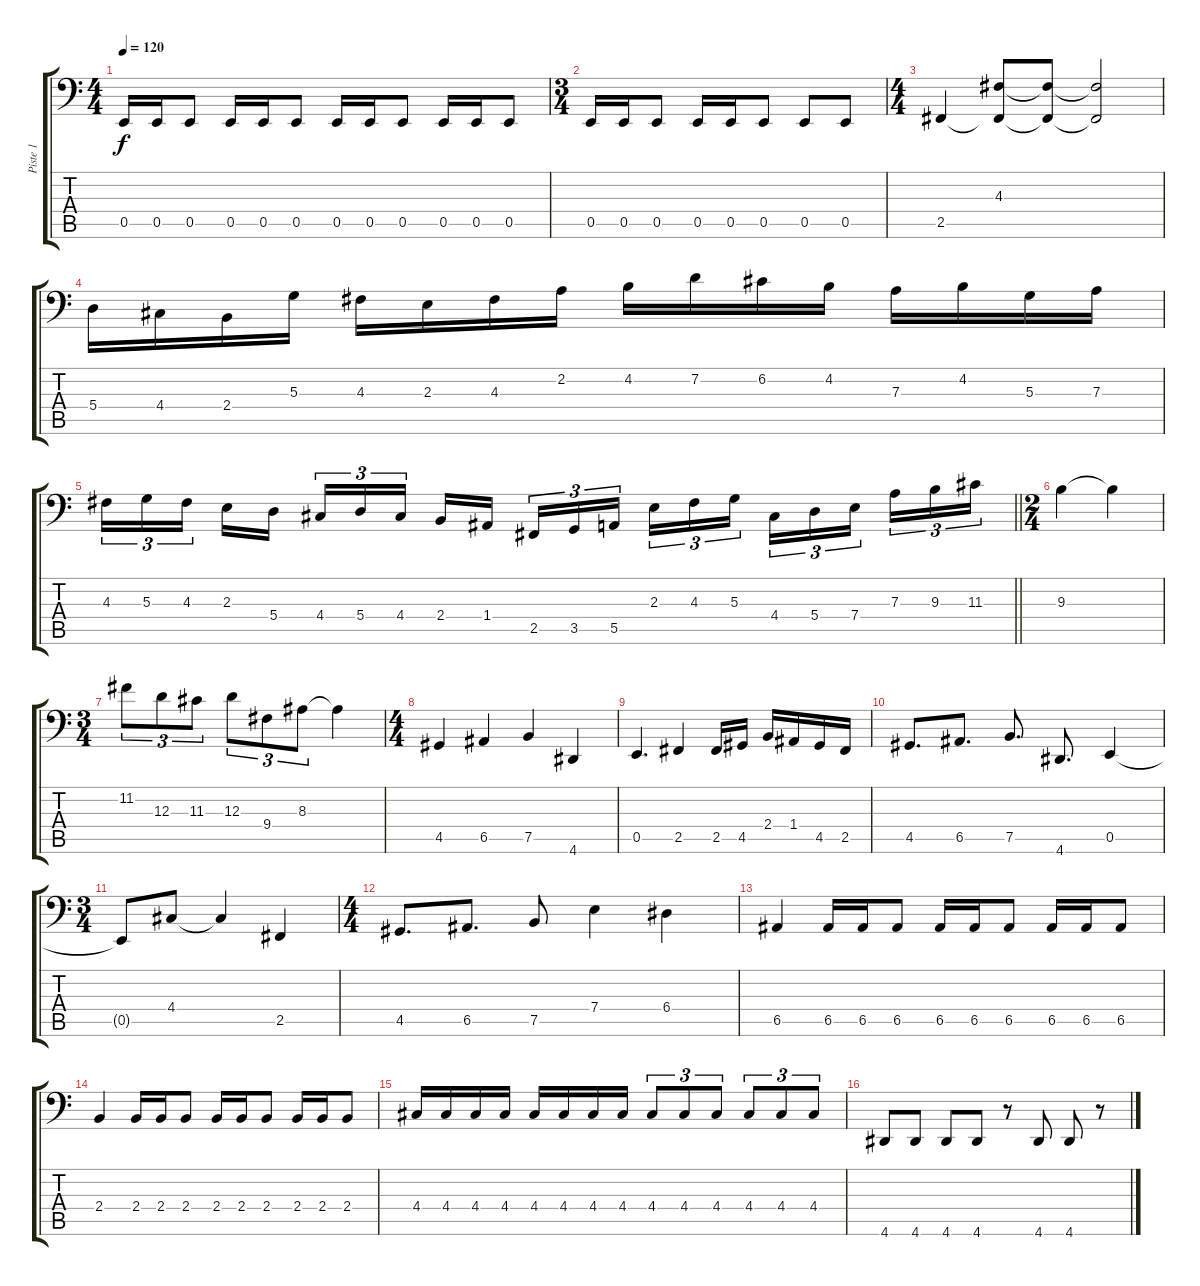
\track ("Piste 1" "Piste 1") {instrument electricbassfinger}
\staff {score tabs}
\tuning (C3 G2 D2 A1 E1 B0) {hide}
\ts (4 4)
\tempo 120
\clef f4
\ks c
0.5.16{dy f} 0.5.16 0.5.8 0.5.16 0.5.16 0.5.8 0.5.16 0.5.16 0.5.8 0.5.16 0.5.16 0.5.8 |
\ts (3 4)
0.5.16 0.5.16 0.5.8 0.5.16 0.5.16 0.5.8 0.5.8 0.5.8 |
\ts (4 4)
2.5.4 (4.3 2.5{t}).8 (4.3{t} 2.5{t}).8 (4.3{t} 2.5{t}).2 |
5.4.16 4.4.16 2.4.16 5.3.16 4.3.16 2.3.16 4.3.16 2.2.16 4.2.16 7.2.16 6.2.16 4.2.16 7.3.16 4.2.16 5.3.16 7.3.16 |
\barLineRight lightlight
4.3.16{tu (3 2)} 5.3.16{tu (3 2)} 4.3.16{tu (3 2) beam splitsecondary} 2.3.16 5.4.16 4.4.16{tu (3 2)} 5.4.16{tu (3 2)} 4.4.16{tu (3 2) beam splitsecondary} 2.4.16 1.4.16 2.5.16{tu (3 2)} 3.5.16{tu (3 2)} 5.5.16{tu (3 2) beam splitsecondary} 2.3.16{tu (3 2)} 4.3.16{tu (3 2)} 5.3.16{tu (3 2)} 4.4.16{tu (3 2)} 5.4.16{tu (3 2)} 7.4.16{tu (3 2) beam splitsecondary} 7.3.16{tu (3 2)} 9.3.16{tu (3 2)} 11.3.16{tu (3 2)} |
\ts (2 4)
9.3.4 9.3{t}.4 |
\ts (3 4)
11.2.8{tu (3 2)} 12.3.8{tu (3 2)} 11.3.8{tu (3 2)} 12.3.8{tu (3 2)} 9.4.8{tu (3 2)} 8.3.8{tu (3 2)} 8.3{t}.4 |
\ts (4 4)
4.5.4 6.5.4 7.5.4 4.6.4 |
0.5.4{d} 2.5.4 2.5.16 4.5.16 2.4.16 1.4.16 4.5.16 2.5.16 |
4.5.8{d} 6.5.8{d} 7.5.8{d} 4.6.8{d} 0.5.4 |
\ts (3 4)
0.5{t}.8 4.4.8 4.4{t}.4 2.5.4 |
\ts (4 4)
4.5.8{d} 6.5.8{d} 7.5.8 7.4.4 6.4.4 |
6.5.4 6.5.16 6.5.16 6.5.8 6.5.16 6.5.16 6.5.8 6.5.16 6.5.16 6.5.8 |
2.4.4 2.4.16 2.4.16 2.4.8 2.4.16 2.4.16 2.4.8 2.4.16 2.4.16 2.4.8 |
4.4.16 4.4.16 4.4.16 4.4.16 4.4.16 4.4.16 4.4.16 4.4.16 4.4.8{tu (3 2)} 4.4.8{tu (3 2)} 4.4.8{tu (3 2)} 4.4.8{tu (3 2)} 4.4.8{tu (3 2)} 4.4.8{tu (3 2)} |
4.6.8 4.6.8 4.6.8 4.6.8 r.8 4.6.8 4.6.8 r.8
